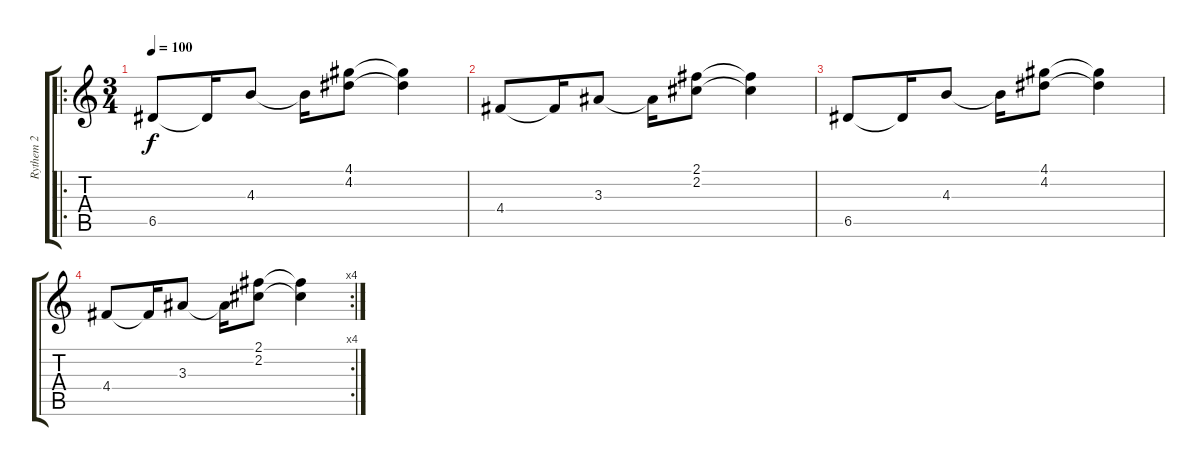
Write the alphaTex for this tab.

\track ("Rythem 2" "Rythem 2") {instrument acousticguitarsteel}
\staff {score tabs}
\tuning (E4 B3 G3 D3 A2 E2) {hide}
\ro
\ts (3 4)
\tempo 100
\clef g2
\ks c
6.5.8{dy f} 6.5{t}.16 4.3.8 4.3{t}.16 (4.1 4.2).8 (4.1{t} 4.2{t}).4 |
4.4.8 4.4{t}.16 3.3.8 3.3{t}.16 (2.1 2.2).8 (2.1{t} 2.2{t}).4 |
6.5.8 6.5{t}.16 4.3.8 4.3{t}.16 (4.1 4.2).8 (4.1{t} 4.2{t}).4 |
\rc 4
4.4.8 4.4{t}.16 3.3.8 3.3{t}.16 (2.1 2.2).8 (2.1{t} 2.2{t}).4
